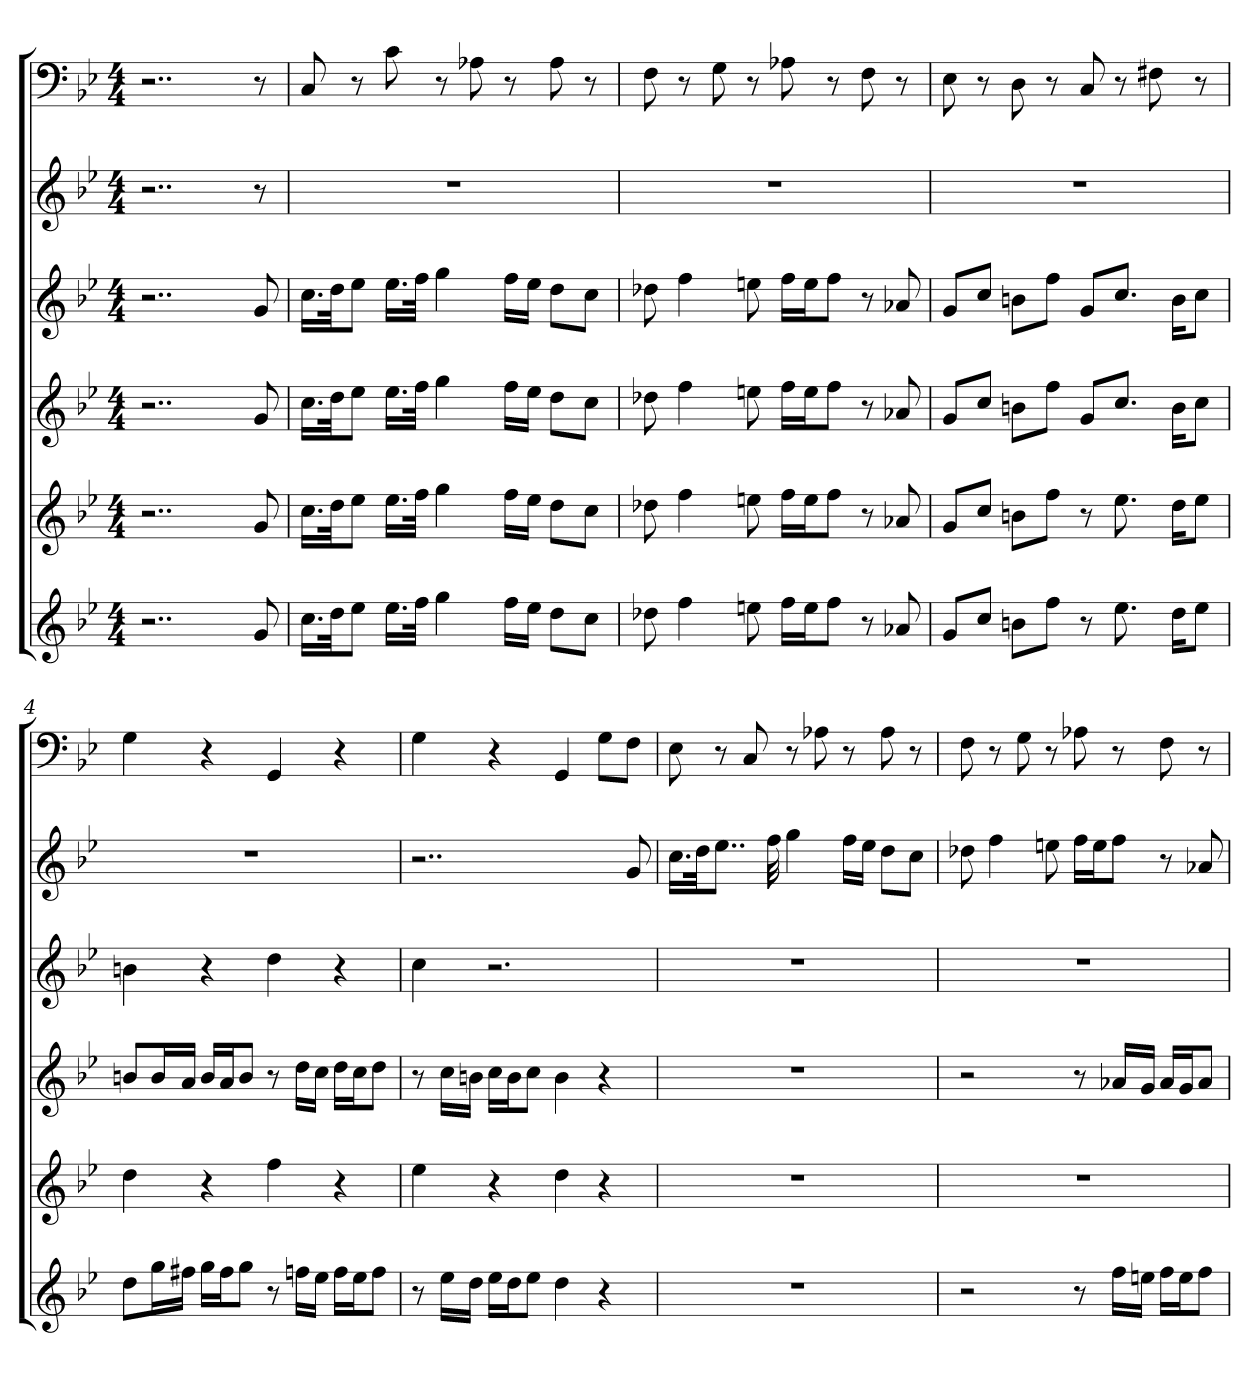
**kern	**kern	**kern	**kern	**kern	**kern
*part6	*part5	*part4	*part3	*part2	*part1
*staff6	*staff5	*staff4	*staff3	*staff2	*staff1
*	*	*	*	*	*clefF4
*k[b-e-]	*k[b-e-]	*k[b-e-]	*k[b-e-]	*k[b-e-]	*k[b-e-]
*g:	*g:	*g:	*g:	*g:	*g:
*M4/4	*M4/4	*M4/4	*M4/4	*M4/4	*M4/4
=	=	=	=	=	=
2..r	2..r	2..r	2..r	2..r	2..r
8g	8g	8g	8g	8r	8r
=1	=1	=1	=1	=1	=1
16.ccLL	16.ccLL	16.ccLL	16.ccLL	1r	8C
32ddJk	32ddJk	32ddJk	32ddJk	.	.
8ee-J	8ee-J	8ee-J	8ee-J	.	8r
16.ee-LL	16.ee-LL	16.ee-LL	16.ee-LL	.	8c
32ffJJk	32ffJJk	32ffJJk	32ffJJk	.	.
4gg	4gg	4gg	4gg	.	8r
.	.	.	.	.	8A-X
16ffLL	16ffLL	16ffLL	16ffLL	.	8r
16ee-JJ	16ee-JJ	16ee-JJ	16ee-JJ	.	.
8ddL	8ddL	8ddL	8ddL	.	8A-
8ccJ	8ccJ	8ccJ	8ccJ	.	8r
=2	=2	=2	=2	=2	=2
8dd-X	8dd-X	8dd-X	8dd-X	1r	8F
4ff	4ff	4ff	4ff	.	8r
.	.	.	.	.	8G
8een	8een	8een	8een	.	8r
16ffLL	16ffLL	16ffLL	16ffLL	.	8A-X
16eeJ	16eeJ	16eeJ	16eeJ	.	.
8ffJ	8ffJ	8ffJ	8ffJ	.	8r
8r	8r	8r	8r	.	8F
8a-X	8a-X	8a-X	8a-X	.	8r
=3	=3	=3	=3	=3	=3
8gL	8gL	8gL	8gL	1r	8E-
8ccJ	8ccJ	8ccJ	8ccJ	.	8r
8bnL	8bnL	8bnL	8bnL	.	8D
8ffJ	8ffJ	8ffJ	8ffJ	.	8r
8r	8r	8gL	8gL	.	8C
8.ee-	8.ee-	8.ccJ	8.ccJ	.	8r
.	.	.	.	.	8F#X
16ddKL	16ddKL	16bKL	16bKL	.	.
8ee-J	8ee-J	8ccJ	8ccJ	.	8r
=4	=4	=4	=4	=4	=4
8ddL	4dd	8bnL	4bn	1r	4G
16ggL	.	16bL	.	.	.
16ff#XJJ	.	16aJJ	.	.	.
16ggLL	4r	16bLL	4r	.	4r
16ff#J	.	16aJ	.	.	.
8ggJ	.	8bJ	.	.	.
8r	4ff	8r	4dd	.	4GG
16ffnLL	.	16ddLL	.	.	.
16ee-JJ	.	16ccJJ	.	.	.
16ffLL	4r	16ddLL	4r	.	4r
16ee-J	.	16ccJ	.	.	.
8ffJ	.	8ddJ	.	.	.
=5	=5	=5	=5	=5	=5
8r	4ee-	8r	4cc	2..r	4G
16ee-LL	.	16ccLL	.	.	.
16ddJJ	.	16bnJJ	.	.	.
16ee-LL	4r	16ccLL	2.r	.	4r
16ddJ	.	16bJ	.	.	.
8ee-J	.	8ccJ	.	.	.
4dd	4dd	4b	.	.	4GG
4r	4r	4r	.	.	8G\L
.	.	.	.	8g	8F\J
=6	=6	=6	=6	=6	=6
1r	1r	1r	1r	16.ccLL	8E-
.	.	.	.	32ddJk	.
.	.	.	.	8..ee-J	8r
.	.	.	.	.	8C
.	.	.	.	32ff	.
.	.	.	.	4gg	8r
.	.	.	.	.	8A-X
.	.	.	.	16ffLL	8r
.	.	.	.	16ee-JJ	.
.	.	.	.	8ddL	8A-
.	.	.	.	8ccJ	8r
=7	=7	=7	=7	=7	=7
2r	1r	2r	1r	8dd-X	8F
.	.	.	.	4ff	8r
.	.	.	.	.	8G
.	.	.	.	8een	8r
8r	.	8r	.	16ffLL	8A-X
.	.	.	.	16eeJ	.
16ffLL	.	16a-XLL	.	8ffJ	8r
16eenJJ	.	16gJJ	.	.	.
16ffLL	.	16a-LL	.	8r	8F
16eeJ	.	16gJ	.	.	.
8ffJ	.	8a-J	.	8a-X	8r
=	=	=	=	=	=
*-	*-	*-	*-	*-	*-
